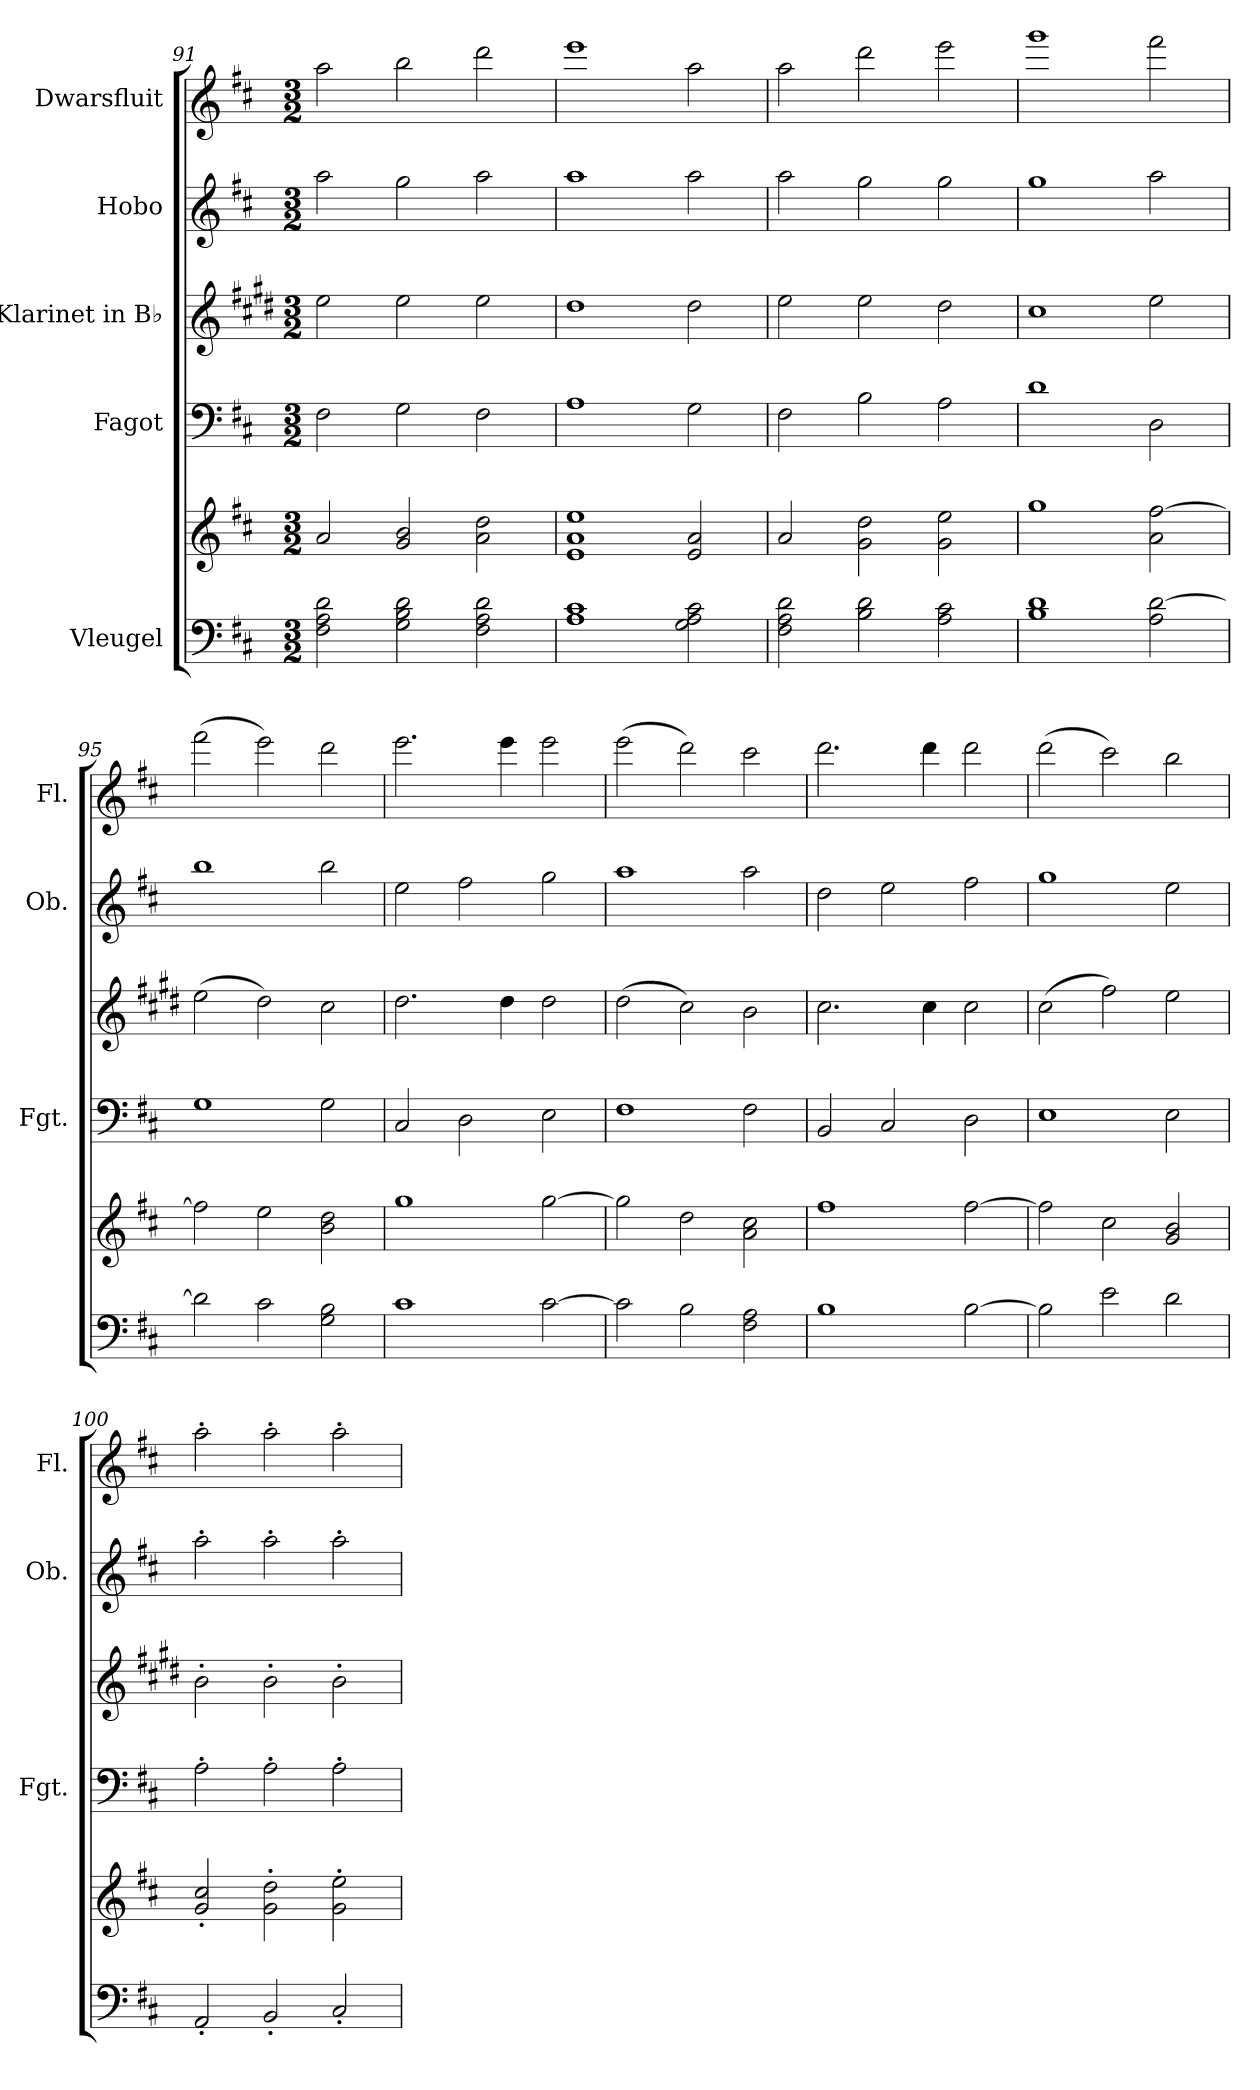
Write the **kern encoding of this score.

**kern	**kern	**kern	**kern	**kern	**kern
*part5	*part5	*part4	*part3	*part2	*part1
*staff6	*staff5	*staff4	*staff3	*staff2	*staff1
*I"Vleugel	*	*I"Fagot	*I"Klarinet in B♭	*I"Hobo	*I"Dwarsfluit
*	*	*I'Fgt.	*	*I'Ob.	*I'Fl.
*clefF4	*clefG2	*clefF4	*clefG2	*clefG2	*clefG2
*	*	*	*ITrd1c2	*	*
*k[f#c#]	*k[f#c#]	*k[f#c#]	*k[f#c#]	*k[f#c#]	*k[f#c#]
*M3/2	*M3/2	*M3/2	*M3/2	*M3/2	*M3/2
=91	=91	=91	=91	=91	=91
2F#\ 2A\ 2d\	2a/	2F#\	2dd\	2aa\	2aa\
2G\ 2B\ 2d\	2g/ 2b/	2G\	2dd\	2gg\	2bb\
2F#\ 2A\ 2d\	2a\ 2dd\	2F#\	2dd\	2aa\	2ddd\
=92	=92	=92	=92	=92	=92
1A 1c#	1e 1a 1ee	1A	1cc#	1aa	1eee
2G\ 2A\ 2c#\	2e/ 2a/	2G\	2cc#\	2aa\	2aa\
=93	=93	=93	=93	=93	=93
2F#\ 2A\ 2d\	2a/	2F#\	2dd\	2aa\	2aa\
2B\ 2d\	2g\ 2dd\	2B\	2dd\	2gg\	2ddd\
2A\ 2c#\	2g\ 2ee\	2A\	2cc#\	2gg\	2eee\
=94	=94	=94	=94	=94	=94
1B 1d	1gg	1d	1b	1gg	1ggg
2A\ [2d\	2a\ [2ff#\	2D\	2dd\	2aa\	2fff#\
!!LO:PB:g=z
=95	=95	=95	=95	=95	=95
2d\]	2ff#\]	1G	(2dd\	1bb	(2fff#\
2c#\	2ee\	.	2cc#\)	.	2eee\)
2G\ 2B\	2b\ 2dd\	2G\	2b\	2bb\	2ddd\
=96	=96	=96	=96	=96	=96
1c#	1gg	2C#/	2.cc#\	2ee\	2.eee\
.	.	2D\	.	2ff#\	.
.	.	.	4cc#\	.	4eee\
[2c#\	[2gg\	2E\	2cc#\	2gg\	2eee\
=97	=97	=97	=97	=97	=97
2c#\]	2gg\]	1F#	(2cc#\	1aa	(2eee\
2B\	2dd\	.	2b\)	.	2ddd\)
2F#\ 2A\	2a\ 2cc#\	2F#\	2a\	2aa\	2ccc#\
=98	=98	=98	=98	=98	=98
1B	1ff#	2BB/	2.b\	2dd\	2.ddd\
.	.	2C#/	.	2ee\	.
.	.	.	4b\	.	4ddd\
[2B\	[2ff#\	2D\	2b\	2ff#\	2ddd\
=99	=99	=99	=99	=99	=99
2B\]	2ff#\]	1E	(2b\	1gg	(2ddd\
2e\	2cc#\	.	2ee\)	.	2ccc#\)
2d\	2g/ 2b/	2E\	2dd\	2ee\	2bb\
=100	=100	=100	=100	=100	=100
2AA'/	2g/' 2cc#/'	2A'\	2a'\	2aa'\	2aa'\
2BB'/	2g\' 2dd\'	2A'\	2a'\	2aa'\	2aa'\
2C#'/	2g\' 2ee\'	2A'\	2a'\	2aa'\	2aa'\
=	=	=	=	=	=
*-	*-	*-	*-	*-	*-
